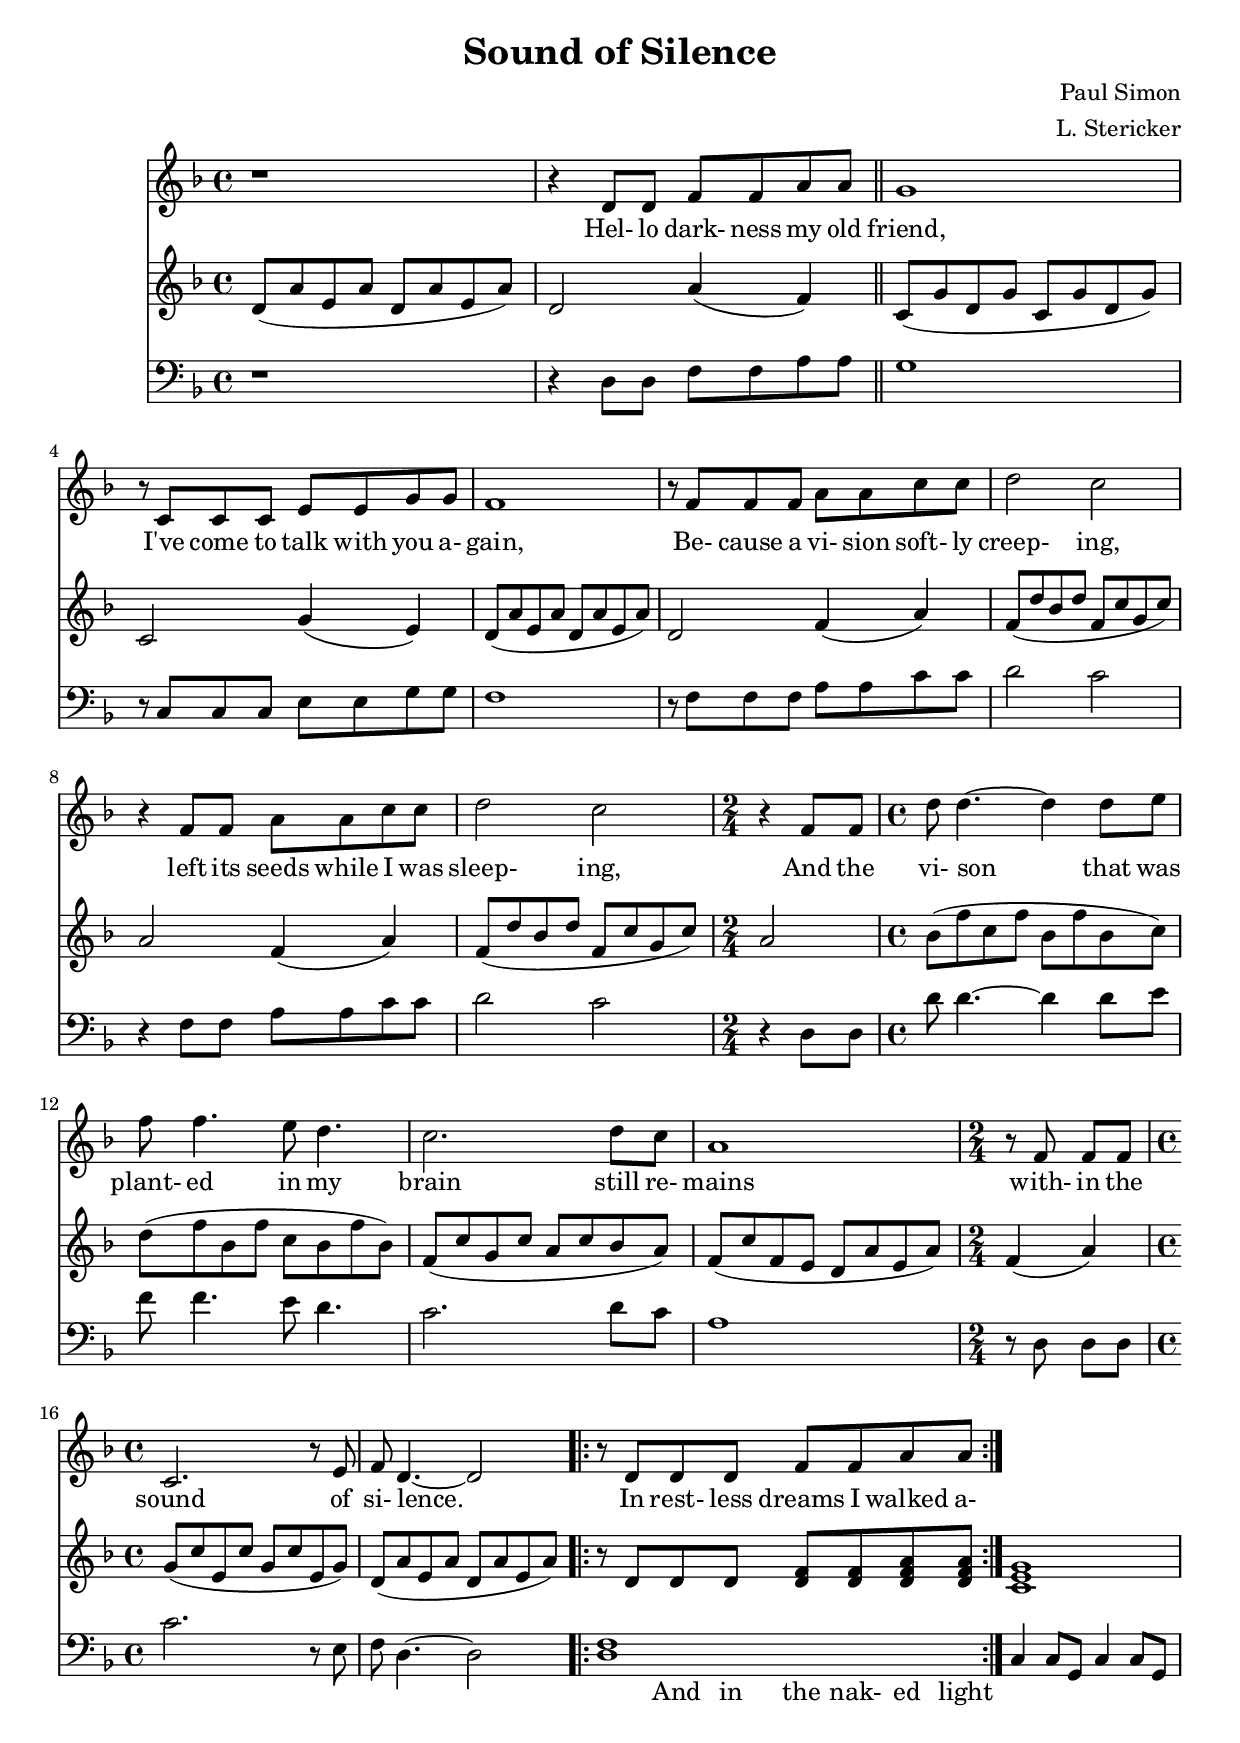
 \header {
  title = "Sound of Silence"
  composer = "Paul Simon"
  arranger = "L. Stericker" % Arranger of Greatest Songs of our Time Vol. 2 is uncredited
}

\layout {   
  \context {     
    \Staff \RemoveEmptyStaves
    \override VerticalAxisGroup #'remove-first = ##t
  }
}

\score {
<<
  \chordmode {
    \set ChordNames.midiInstrument = "acoustic guitar (nylon)"
    \powerChords
    
    

  }
  \new Staff \relative d' {
    \key d \minor
    \new Voice = "vocals" {
      r1 |
      r4 d8 d f f a a 
      \bar "||"
      g1 |
      r8 c, c c e e g g |
      f1 |
      r8 f f f a a c c |
      d2 c |
      r4 f,8 f a a c c |
      d2 c |
      \time 2/4 
      r4 f,8 f
      \time 4/4
      d'8 d4.~ d4 d8 e |
      f f4. e8 d4. |
      c2. d8 c |
      a1 |
      \time 2/4
      r8 f f f
      \time 4/4
      c2. r8 e |
      f d4.~ d2 
      \repeat volta 2 {
        r8 d d d f f a a |
      }
    }
    }
    \new Lyrics \lyricsto "vocals" {
      Hel- lo dark- ness my old friend,
      I've come to talk with you a- gain,
      Be- cause a vi- sion soft- ly creep- ing,
      left its seeds while I was sleep- ing,
      And the vi- son that was plant- ed in my brain 
      still re- mains 
      with- in the sound of si- lence.
      <<
      {
        In rest- less dreams I walked a- lone
         nar- row streets of cob- ble- stone,
         'Neath the ha- lo of a street lamp,
         I turned my col- lar to the cold and damp
         When my eyes were stabbed 
         by the flash of a ne-on light
         that split the night
         and touched the sound of si- lence.
      }
      \new Lyrics \lyricsto "vocals" {
        And in the nak- ed light I saw
        ten thou- sand peo- ple, may- be more. 
        Peo- ple talk- ing with- out speak- ing,
        peo- ple hear- ing with- out lis- ten- ing
        Peo- ple writ- ing songs 
        that voi- ces nev- er share
        and no one dare
        dis- turb the sound of si-lence.
      }
      >>
    }

    \new PianoStaff \relative c'
    \new Staff {
      \key d \minor
      d8 (a' e a d, a' e a) |
      d,2 a'4 (f) |
      c8 (g' d g c, g' d g) |
      c,2 g'4 (e) |
      d8 (a' e a d, a' e a) |
      d,2 f4 (a)|
      f8 (d' bes d f, c' g c) |
      a2 f4 (a) |
      f8 (d' bes d f, c' g c) |
      a2 |
      bes8 (f' c f bes, f' bes, c) |
      d ( f bes, f' c bes f' bes, ) |
      f (c' g c a c bes a)|
      f (c' f, e d a' e a) |
      f4 (a) |
      g8 (c e, c' g c e, g) |
      d (a' e a d, a' e a) |
      r d, d d <d f> <d f> <d f a> <d f a> |
      <c e g>1

    }
    \new Staff {
      \key d \minor
      \clef bass
      r1 |
      r4 d8 d f f a a |
      g1 |
      r8 c c c e e g g |
      f1 |
      r8 f f f a a c' c' |
      d'2 c'|
      r4 f8 f a a c' c' |
      d'2 c'|
      r4 d8 d|
      d' d'4.~ d'4 d'8 e' |
      f' f'4. e'8 d'4. |
      c'2. d'8 c'|
      a1 |
      r8 d d d |
      c'2. r8 e|
      f d4.~ d2 |
      <d f>1 |
      c4 c8 g, c4 c8 g, |
      
    }
  

  
  >>
  \midi {}
  \layout {}
}